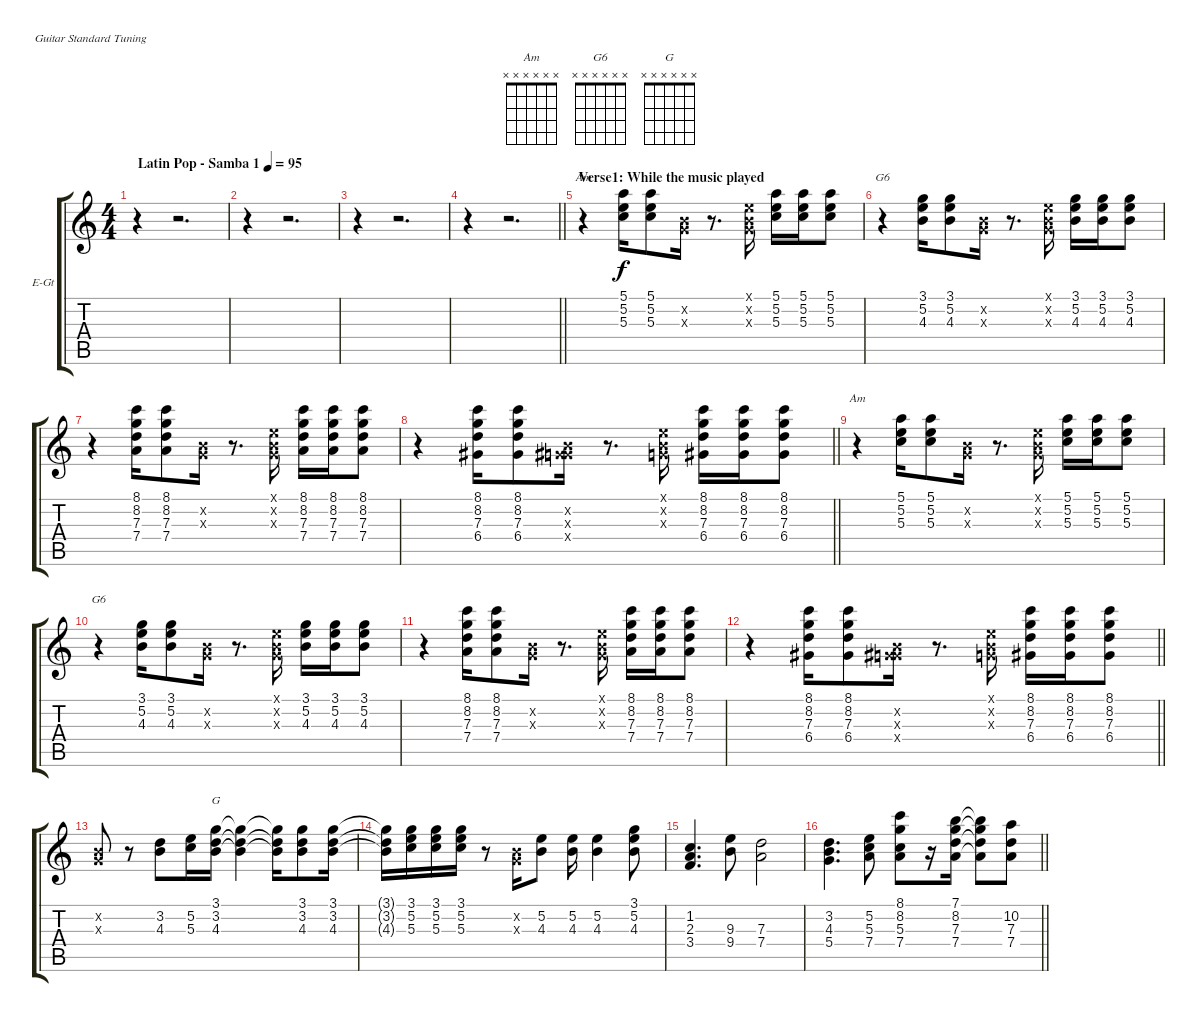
\bracketExtendMode groupsimilarinstruments
\firstSystemTrackNameOrientation horizontal
\otherSystemsTrackNameOrientation horizontal
\track ("Rhythm Guitar" "E-Gt") {instrument electricguitarjazz}
\staff {score tabs}
\tuning (E4 B3 G3 D3 A2 E2)
\chord ("Am" x x x x x x)
\chord ("G6" x x x x x x)
\chord ("G" x x x x x x)
\ts (4 4)
\beaming (8 2 2 2 2)
\tempo (95 "Latin Pop - Samba 1")
\clef g2
\ks c
r.4{dy f instrument electricguitarjazz} r.2{d} |
r.4 r.2{d} |
r.4 r.2{d} |
\barLineRight lightlight
r.4 r.2{d} |
\section ("" "Verse1: While the music played")
r.4{ch "Am"} (5.1 5.2 5.3).16 (5.1 5.2 5.3).8 (0.2{x} 0.3{x}).16 r.8{d} (0.1{x} 0.2{x} 0.3{x}).16 (5.1 5.2 5.3).16 (5.1 5.2 5.3).16 (5.1 5.2 5.3).8 |
r.4{ch "G6"} (3.1 5.2 4.3).16 (3.1 5.2 4.3).8 (0.2{x} 0.3{x}).16 r.8{d} (0.1{x} 0.2{x} 0.3{x}).16 (3.1 5.2 4.3).16 (3.1 5.2 4.3).16 (3.1 5.2 4.3).8 |
r.4 (8.1 8.2 7.3 7.4).16 (8.1 8.2 7.3 7.4).8 (0.2{x} 0.3{x}).16 r.8{d} (0.1{x} 0.2{x} 0.3{x}).16 (8.1 8.2 7.3 7.4).16 (8.1 8.2 7.3 7.4).16 (8.1 8.2 7.3 7.4).8 |
\barLineRight lightlight
r.4 (8.1 8.2 7.3 6.4).16 (8.1 8.2 7.3 6.4).8 (0.2{x} 0.3{x} 6.4{x}).16 r.8{d} (0.1{x} 0.2{x} 0.3{x}).16 (8.1 8.2 7.3 6.4).16 (8.1 8.2 7.3 6.4).16 (8.1 8.2 7.3 6.4).8 |
r.4{ch "Am"} (5.1 5.2 5.3).16 (5.1 5.2 5.3).8 (0.2{x} 0.3{x}).16 r.8{d} (0.1{x} 0.2{x} 0.3{x}).16 (5.1 5.2 5.3).16 (5.1 5.2 5.3).16 (5.1 5.2 5.3).8 |
r.4{ch "G6"} (3.1 5.2 4.3).16 (3.1 5.2 4.3).8 (0.2{x} 0.3{x}).16 r.8{d} (0.1{x} 0.2{x} 0.3{x}).16 (3.1 5.2 4.3).16 (3.1 5.2 4.3).16 (3.1 5.2 4.3).8 |
r.4 (8.1 8.2 7.3 7.4).16 (8.1 8.2 7.3 7.4).8 (0.2{x} 0.3{x}).16 r.8{d} (0.1{x} 0.2{x} 0.3{x}).16 (8.1 8.2 7.3 7.4).16 (8.1 8.2 7.3 7.4).16 (8.1 8.2 7.3 7.4).8 |
\barLineRight lightlight
r.4 (8.1 8.2 7.3 6.4).16 (8.1 8.2 7.3 6.4).8 (0.2{x} 0.3{x} 6.4{x}).16 r.8{d} (0.1{x} 0.2{x} 0.3{x}).16 (8.1 8.2 7.3 6.4).16 (8.1 8.2 7.3 6.4).16 (8.1 8.2 7.3 6.4).8 |
(0.2{x} 0.3{x}).8 r.8 (3.2 4.3).8 (5.2 5.3).16 (3.1 3.2 4.3).16{ch "G"} (3.1{t} 3.2{t} 4.3{t}).4 (3.1{t} 3.2{t} 4.3{t}).16 (3.1 3.2 4.3).8 (3.1 3.2 4.3).16 |
(3.1{t} 3.2{t} 4.3{t}).16 (3.1 5.2 5.3).16 (3.1 5.2 5.3).16 (3.1 5.2 5.3).16 r.8 (0.2{x} 0.3{x}).16 (5.2 4.3).8 (5.2 4.3).16 (5.2 4.3).4 (3.1 5.2 4.3).8 |
(1.2 2.3 3.4).4{d} (9.3 9.4).8 (7.3 7.4).2 |
\barLineRight lightlight
(3.2 4.3 5.4).4{d} (5.2 5.3 7.4).8 (8.1 8.2 5.3 7.4).8 r.16 (7.1 8.2 7.3 7.4).16 (7.1{t} 8.2{t} 7.3{t} 7.4{t}).8 (10.2 7.3 7.4).8
